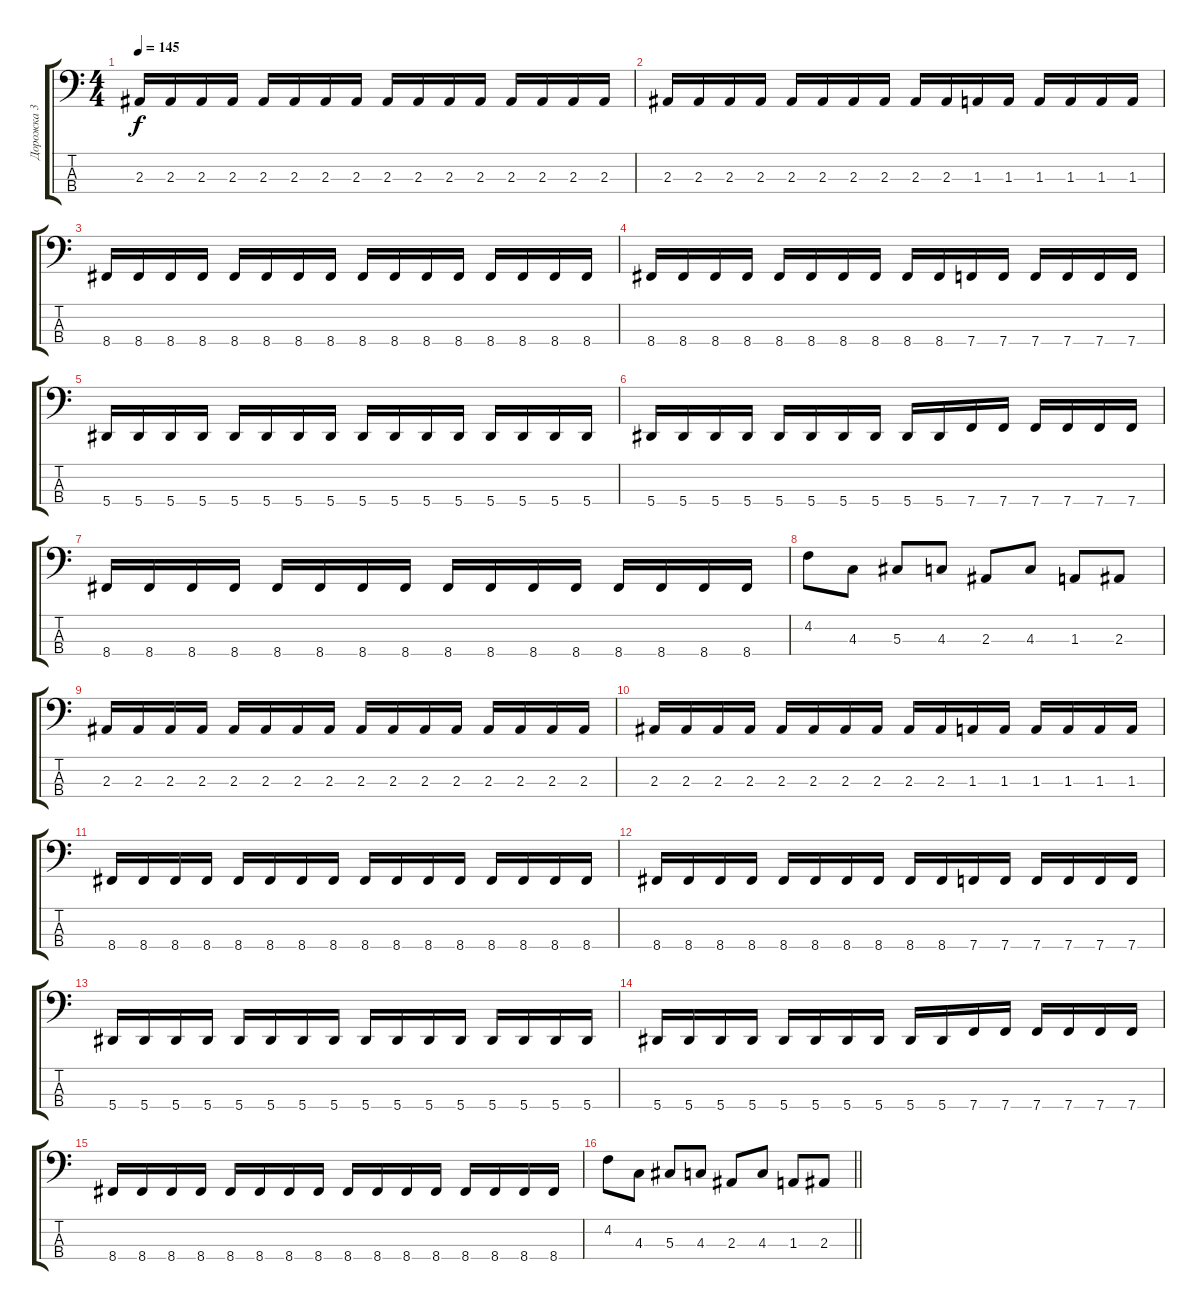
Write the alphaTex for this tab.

\track ("Дорожка 3" "Дорожка 3") {instrument electricbassfinger}
\staff {score tabs}
\tuning (Gb2 Db2 Ab1 Bb0) {hide}
\ts (4 4)
\tempo 145
\clef f4
\ks c
2.3.16{dy f} 2.3.16 2.3.16 2.3.16 2.3.16 2.3.16 2.3.16 2.3.16 2.3.16 2.3.16 2.3.16 2.3.16 2.3.16 2.3.16 2.3.16 2.3.16 |
2.3.16 2.3.16 2.3.16 2.3.16 2.3.16 2.3.16 2.3.16 2.3.16 2.3.16 2.3.16 1.3.16 1.3.16 1.3.16 1.3.16 1.3.16 1.3.16 |
8.4.16 8.4.16 8.4.16 8.4.16 8.4.16 8.4.16 8.4.16 8.4.16 8.4.16 8.4.16 8.4.16 8.4.16 8.4.16 8.4.16 8.4.16 8.4.16 |
8.4.16 8.4.16 8.4.16 8.4.16 8.4.16 8.4.16 8.4.16 8.4.16 8.4.16 8.4.16 7.4.16 7.4.16 7.4.16 7.4.16 7.4.16 7.4.16 |
5.4.16 5.4.16 5.4.16 5.4.16 5.4.16 5.4.16 5.4.16 5.4.16 5.4.16 5.4.16 5.4.16 5.4.16 5.4.16 5.4.16 5.4.16 5.4.16 |
5.4.16 5.4.16 5.4.16 5.4.16 5.4.16 5.4.16 5.4.16 5.4.16 5.4.16 5.4.16 7.4.16 7.4.16 7.4.16 7.4.16 7.4.16 7.4.16 |
8.4.16 8.4.16 8.4.16 8.4.16 8.4.16 8.4.16 8.4.16 8.4.16 8.4.16 8.4.16 8.4.16 8.4.16 8.4.16 8.4.16 8.4.16 8.4.16 |
4.2.8 4.3.8 5.3.8 4.3.8 2.3.8 4.3.8 1.3.8 2.3.8 |
2.3.16 2.3.16 2.3.16 2.3.16 2.3.16 2.3.16 2.3.16 2.3.16 2.3.16 2.3.16 2.3.16 2.3.16 2.3.16 2.3.16 2.3.16 2.3.16 |
2.3.16 2.3.16 2.3.16 2.3.16 2.3.16 2.3.16 2.3.16 2.3.16 2.3.16 2.3.16 1.3.16 1.3.16 1.3.16 1.3.16 1.3.16 1.3.16 |
8.4.16 8.4.16 8.4.16 8.4.16 8.4.16 8.4.16 8.4.16 8.4.16 8.4.16 8.4.16 8.4.16 8.4.16 8.4.16 8.4.16 8.4.16 8.4.16 |
8.4.16 8.4.16 8.4.16 8.4.16 8.4.16 8.4.16 8.4.16 8.4.16 8.4.16 8.4.16 7.4.16 7.4.16 7.4.16 7.4.16 7.4.16 7.4.16 |
5.4.16 5.4.16 5.4.16 5.4.16 5.4.16 5.4.16 5.4.16 5.4.16 5.4.16 5.4.16 5.4.16 5.4.16 5.4.16 5.4.16 5.4.16 5.4.16 |
5.4.16 5.4.16 5.4.16 5.4.16 5.4.16 5.4.16 5.4.16 5.4.16 5.4.16 5.4.16 7.4.16 7.4.16 7.4.16 7.4.16 7.4.16 7.4.16 |
8.4.16 8.4.16 8.4.16 8.4.16 8.4.16 8.4.16 8.4.16 8.4.16 8.4.16 8.4.16 8.4.16 8.4.16 8.4.16 8.4.16 8.4.16 8.4.16 |
\barLineRight lightlight
4.2.8 4.3.8 5.3.8 4.3.8 2.3.8 4.3.8 1.3.8 2.3.8
